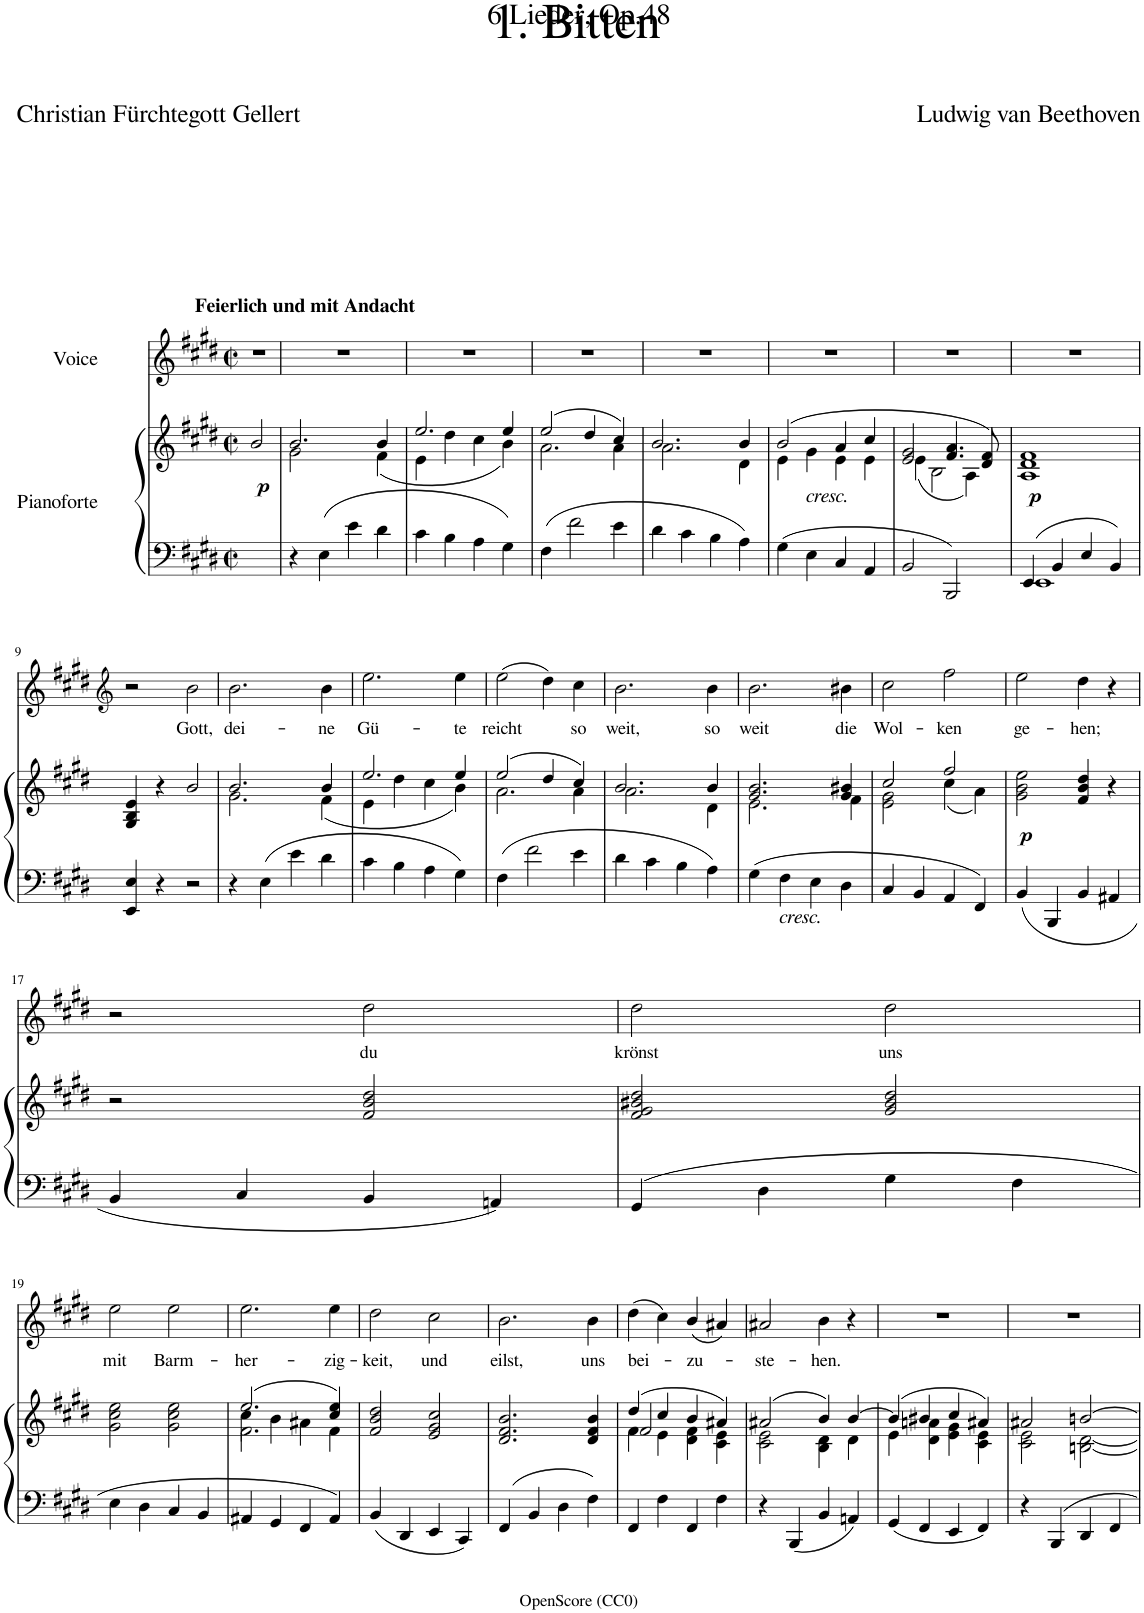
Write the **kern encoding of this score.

**kern	**kern	**dynam	**kern	**text
*part2	*part2	*part2	*part1	*part1
*staff3	*staff2	*staff2/3	*staff1	*staff1
*I"Pianoforte	*	*	*I"Voice	*
*I'Pno	*	*	*	*
*clefF4	*clefG2	*	*clefG2	*
*k[f#c#g#d#]	*k[f#c#g#d#]	*	*k[f#c#g#d#]	*
*M2/2	*M2/2	*	*M2/2	*
*met(c|)	*met(c|)	*	*met(c|)	*
=1	=1	=1	=1	=1
!	!	!	!LO:TX:a:B:t=Feierlich und mit Andacht	!
!	!	!LO:DY:b	!	!
2ryy	2b/	p	1r	.
2ryy	2ryy	.	.	.
=2	=2	=2	=2	=2
*	*^	*	*	*
4r	2.b/	2g#\	.	1r	.
4E\	.	.	.	.	.
4e\	.	4ryy	.	.	.
4d#\	4b/	(4f#\	.	.	.
=3	=3	=3	=3	=3	=3
4c#\	2.ee/	4e\	.	1r	.
4B\	.	4dd#\	.	.	.
4A\	.	4cc#\	.	.	.
4G#\	4ee/	4b\)	.	.	.
=4	=4	=4	=4	=4	=4
4F#\	(2ee/	2.a\	.	1r	.
2f#\	.	.	.	.	.
.	4dd#/	.	.	.	.
4e\	4cc#/)	4a\	.	.	.
=5	=5	=5	=5	=5	=5
4d#\	2.b/	2.a\	.	1r	.
4c#\	.	.	.	.	.
4B\	.	.	.	.	.
4A\	4b/	4d#\	.	.	.
=6	=6	=6	=6	=6	=6
4G#\	(2b/	4e\	.	1r	.
!	!	!LO:TX:b:i:t=cresc.	!	!	!
4E\	.	4g#\	.	.	.
4C#/	4a/	4e\	.	.	.
4AA/	4cc#/	4e\	.	.	.
=7	=7	=7	=7	=7	=7
2BB/	2e/ 2g#/	(4e\	.	1r	.
.	.	2B\	.	.	.
2BBB/	4.f#/ 4.a/	.	.	.	.
.	.	4A\)	.	.	.
.	8d#/ 8f#/)	.	.	.	.
*	*v	*v	*	*	*
=8	=8	=8	=8	=8
*^	*	*	*	*
!	!	!	!LO:DY:b	!	!
4EE/	1EE	1A 1d# 1f#	p	1r	.
4BB/	.	.	.	.	.
4E/	.	.	.	.	.
4BB/	.	.	.	.	.
*v	*v	*	*	*	*
!!LO:LB:g=z
=9	=9	=9	=9	=9
*	*	*	*clefG2	*
*	*	*	*k[f#c#g#d#]	*
4EE/ 4E/	4G#/ 4B/ 4e/	.	2r	.
4r	4r	.	.	.
!	!	!	!	!LO:LY:b
2r	2b/	.	2b\	Gott,
=10	=10	=10	=10	=10
*	*^	*	*	*
!	!	!	!	!	!LO:LY:b
4r	2.b/	2.g#\	.	2.b\	dei-
4E\	.	.	.	.	.
4e\	.	.	.	.	.
!	!	!	!	!	!LO:LY:b
4d#\	4b/	(4f#\	.	4b\	-ne
=11	=11	=11	=11	=11	=11
!	!	!	!	!	!LO:LY:b
4c#\	2.ee/	4e\	.	2.ee\	Gü-
4B\	.	4dd#\	.	.	.
4A\	.	4cc#\	.	.	.
!	!	!	!	!	!LO:LY:b
4G#\	4ee/	4b\)	.	4ee\	-te
=12	=12	=12	=12	=12	=12
!	!	!	!	!	!LO:LY:b
4F#\	(2ee/	2.a\	.	(2ee\	reicht
2f#\	.	.	.	.	.
.	4dd#/	.	.	4dd#\)	.
!	!	!	!	!	!LO:LY:b
4e\	4cc#/)	4a\	.	4cc#\	so
=13	=13	=13	=13	=13	=13
!	!	!	!	!	!LO:LY:b
4d#\	2.b/	2.a\	.	2.b\	weit,
4c#\	.	.	.	.	.
4B\	.	.	.	.	.
!	!	!	!	!	!LO:LY:b
4A\	4b/	4d#\	.	4b\	so
=14	=14	=14	=14	=14	=14
!	!	!	!	!	!LO:LY:b
4G#\	2.g#/ 2.b/	2.e\	.	2.b\	weit
!LO:TX:b:i:t=cresc.	!	!	!	!	!
4F#\	.	.	.	.	.
4E\	.	.	.	.	.
!	!	!	!	!	!LO:LY:b
4D#\	4g#/ 4b#X/	4f#\	.	4b#X\	die
=15	=15	=15	=15	=15	=15
!	!	!	!	!	!LO:LY:b
4C#/	2cc#/	2e\ 2g#\	.	2cc#\	Wol-
4BB/	.	.	.	.	.
!	!	!	!	!	!LO:LY:b
4AA/	2ff#/	(4cc#\	.	2ff#\	-ken
4FF#/	.	4a\)	.	.	.
=16	=16	=16	=16	=16	=16
!	!	!	!LO:DY:b	!	!LO:LY:b
*	*v	*v	*	*	*
4BB/	2g#\ 2b\ 2ee\	p	2ee\	ge-
4BBB/	.	.	.	.
!	!	!	!	!LO:LY:b
4BB/	4f#/ 4b/ 4dd#/	.	4dd#\	-hen;
4AA#X/	4r	.	4r	.
!!LO:LB:g=z
=17	=17	=17	=17	=17
4BB/	2r	.	2r	.
4C#/	.	.	.	.
!	!	!	!	!LO:LY:b
4BB/	2f#/ 2b/ 2dd#/	.	2dd#\	du
4AAn/	.	.	.	.
=18	=18	=18	=18	=18
!	!	!	!	!LO:LY:b
4GG#/	2f#/ 2g#/ 2b#X/ 2dd#/	.	2dd#\	krönst
4D#\	.	.	.	.
!	!	!	!	!LO:LY:b
4G#\	2g#/ 2b#/ 2dd#/	.	2dd#\	uns
4F#\	.	.	.	.
!!LO:LB:g=z
=19	=19	=19	=19	=19
!	!	!	!	!LO:LY:b
4E\	2g#\ 2cc#\ 2ee\	.	2ee\	mit
4D#\	.	.	.	.
!	!	!	!	!LO:LY:b
4C#/	2g#\ 2cc#\ 2ee\	.	2ee\	Barm-
4BB/	.	.	.	.
=20	=20	=20	=20	=20
*	*^	*	*	*
*	*	*^	*	*	*
!	!	!	!	!	!	!LO:LY:b
4AA#X/	(2.ee/	4cc#\	2.f#\	.	2.ee\	-her-
4GG#/	.	4b\	.	.	.	.
4FF#/	.	4a#X\	.	.	.	.
!	!	!	!	!	!	!LO:LY:b
4AA#/	4cc#/ 4ee/)	4f#\	4ryy	.	4ee\	-zig-
=21	=21	=21	=21	=21	=21	=21
!	!	!	!	!	!	!LO:LY:b
*	*v	*v	*v	*	*	*
4BB/	2f#/ 2b/ 2dd#/	.	2dd#\	-keit,
4DD#/	.	.	.	.
!	!	!	!	!LO:LY:b
4EE/	2e/ 2g#/ 2cc#/	.	2cc#\	und
4CC#/	.	.	.	.
=22	=22	=22	=22	=22
!	!	!	!	!LO:LY:b
4FF#/	2.d#/ 2.f#/ 2.b/	.	2.b\	eilst,
4BB/	.	.	.	.
4D#\	.	.	.	.
!	!	!	!	!LO:LY:b
4F#\	4d#/ 4f#/ 4b/	.	4b\	uns
=23	=23	=23	=23	=23
*	*^	*	*	*
*	*	*^	*	*	*
!	!	!	!	!	!	!LO:LY:b
4FF#/	(4dd#/	2f#/	4f#\	.	(4dd#\	bei-
4F#\	4cc#/	.	4e\	.	4cc#\)	.
!	!	!	!	!	!	!LO:LY:b
4FF#/	4b/	2ryy	4d#\ 4f#\	.	(4b/	-zu-
4F#\	4a#X/)	.	4c#\ 4e\	.	4a#X/)	.
=24	=24	=24	=24	=24	=24	=24
!	!	!	!	!	!	!LO:LY:b
*	*	*v	*v	*	*	*
4r	(2a#X/	2c#\ 2e\	.	2a#X/	-ste-
4BBB/	.	.	.	.	.
!	!	!	!	!	!LO:LY:b
4BB/	4b/)	4B\ 4d#\	.	4b\	-hen.
4AAn/	[4b/	4d#\	.	4r	.
=25	=25	=25	=25	=25	=25
4GG#/	(4b/]	4e\	.	1r	.
4FF#/	4b#X/	4d#\ 4an\	.	.	.
4EE/	4cc#/	4e\ 4g#\	.	.	.
4FF#/	4a#X/)	4c#\ 4e\	.	.	.
=26	=26	=26	=26	=26	=26
4r	2a#X/	2c#\ 2e\	.	1r	.
4BBB/	.	.	.	.	.
4DD#/	[2bn/	[2Bn\ [2d#\	.	.	.
4FF#/	.	.	.	.	.
*	*v	*v	*	*	*
=	=	=	=	=
*-	*-	*-	*-	*-
